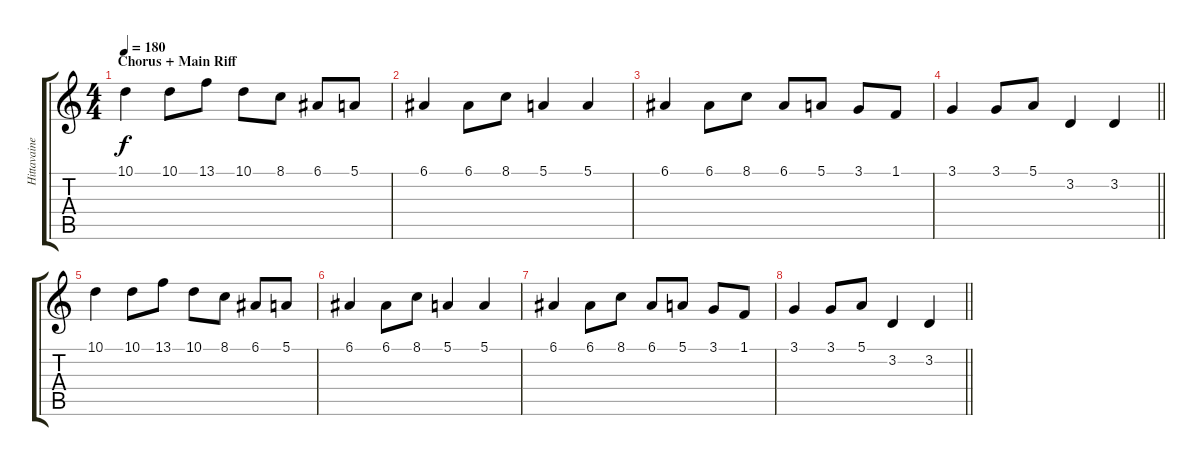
\track ("Hittavainen" "Hittavaine") {instrument violin}
\staff {score tabs}
\tuning (E4 B3 G3 D3 A2 E2) {hide}
\ts (4 4)
\section ("" "Chorus + Main Riff")
\tempo 180
\clef g2
\ks c
10.1.4{dy f} 10.1.8 13.1.8 10.1.8 8.1.8 6.1.8 5.1.8 |
6.1.4 6.1.8 8.1.8 5.1.4 5.1.4 |
6.1.4 6.1.8 8.1.8 6.1.8 5.1.8 3.1.8 1.1.8 |
\barLineRight lightlight
3.1.4 3.1.8 5.1.8 3.2.4 3.2.4 |
10.1.4 10.1.8 13.1.8 10.1.8 8.1.8 6.1.8 5.1.8 |
6.1.4 6.1.8 8.1.8 5.1.4 5.1.4 |
6.1.4 6.1.8 8.1.8 6.1.8 5.1.8 3.1.8 1.1.8 |
\barLineRight lightlight
3.1.4 3.1.8 5.1.8 3.2.4 3.2.4
